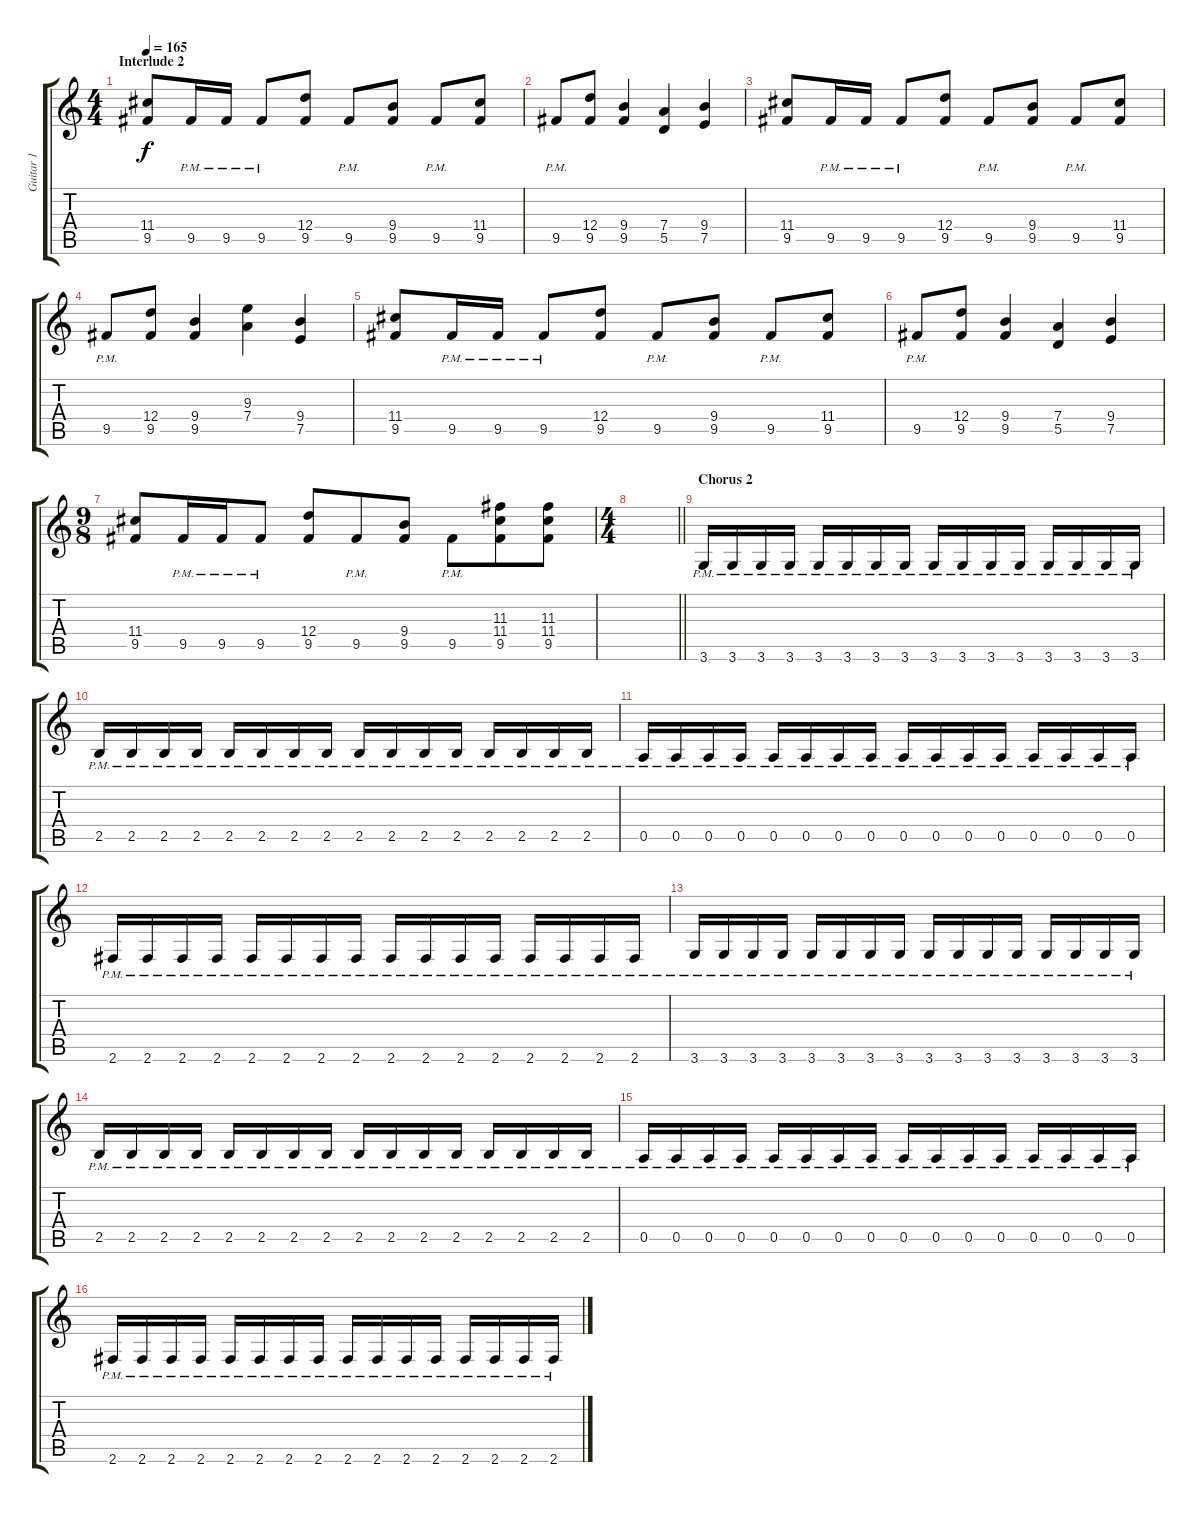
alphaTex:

\track ("Guitar 1" "Guitar 1") {instrument distortionguitar}
\staff {score tabs}
\tuning (E4 B3 G3 D3 A2 E2) {hide}
\ts (4 4)
\section ("" "Interlude 2")
\tempo 165
\clef g2
\ks c
(11.4 9.5).8{dy f} 9.5{pm}.16 9.5{pm}.16 9.5{pm}.8 (12.4 9.5).8 9.5{pm}.8 (9.4 9.5).8 9.5{pm}.8 (11.4 9.5).8 |
9.5{pm}.8 (12.4 9.5).8 (9.4 9.5).4 (7.4 5.5).4 (9.4 7.5).4 |
(11.4 9.5).8 9.5{pm}.16 9.5{pm}.16 9.5{pm}.8 (12.4 9.5).8 9.5{pm}.8 (9.4 9.5).8 9.5{pm}.8 (11.4 9.5).8 |
9.5{pm}.8 (12.4 9.5).8 (9.4 9.5).4 (9.3 7.4).4 (9.4 7.5).4 |
(11.4 9.5).8 9.5{pm}.16 9.5{pm}.16 9.5{pm}.8 (12.4 9.5).8 9.5{pm}.8 (9.4 9.5).8 9.5{pm}.8 (11.4 9.5).8 |
9.5{pm}.8 (12.4 9.5).8 (9.4 9.5).4 (7.4 5.5).4 (9.4 7.5).4 |
\ts (9 8)
(11.4 9.5).8 9.5{pm}.16 9.5{pm}.16 9.5{pm}.8 (12.4 9.5).8 9.5{pm}.8 (9.4 9.5).8 9.5{pm}.8 (11.3 11.4 9.5).8 (11.3 11.4 9.5).8 |
\ts (4 4)
\barLineRight lightlight
|
\section ("" "Chorus 2")
3.6{pm}.16 3.6{pm}.16 3.6{pm}.16 3.6{pm}.16 3.6{pm}.16 3.6{pm}.16 3.6{pm}.16 3.6{pm}.16 3.6{pm}.16 3.6{pm}.16 3.6{pm}.16 3.6{pm}.16 3.6{pm}.16 3.6{pm}.16 3.6{pm}.16 3.6{pm}.16 |
2.5{pm}.16 2.5{pm}.16 2.5{pm}.16 2.5{pm}.16 2.5{pm}.16 2.5{pm}.16 2.5{pm}.16 2.5{pm}.16 2.5{pm}.16 2.5{pm}.16 2.5{pm}.16 2.5{pm}.16 2.5{pm}.16 2.5{pm}.16 2.5{pm}.16 2.5{pm}.16 |
0.5{pm}.16 0.5{pm}.16 0.5{pm}.16 0.5{pm}.16 0.5{pm}.16 0.5{pm}.16 0.5{pm}.16 0.5{pm}.16 0.5{pm}.16 0.5{pm}.16 0.5{pm}.16 0.5{pm}.16 0.5{pm}.16 0.5{pm}.16 0.5{pm}.16 0.5{pm}.16 |
2.6{pm}.16 2.6{pm}.16 2.6{pm}.16 2.6{pm}.16 2.6{pm}.16 2.6{pm}.16 2.6{pm}.16 2.6{pm}.16 2.6{pm}.16 2.6{pm}.16 2.6{pm}.16 2.6{pm}.16 2.6{pm}.16 2.6{pm}.16 2.6{pm}.16 2.6{pm}.16 |
3.6{pm}.16 3.6{pm}.16 3.6{pm}.16 3.6{pm}.16 3.6{pm}.16 3.6{pm}.16 3.6{pm}.16 3.6{pm}.16 3.6{pm}.16 3.6{pm}.16 3.6{pm}.16 3.6{pm}.16 3.6{pm}.16 3.6{pm}.16 3.6{pm}.16 3.6{pm}.16 |
2.5{pm}.16 2.5{pm}.16 2.5{pm}.16 2.5{pm}.16 2.5{pm}.16 2.5{pm}.16 2.5{pm}.16 2.5{pm}.16 2.5{pm}.16 2.5{pm}.16 2.5{pm}.16 2.5{pm}.16 2.5{pm}.16 2.5{pm}.16 2.5{pm}.16 2.5{pm}.16 |
0.5{pm}.16 0.5{pm}.16 0.5{pm}.16 0.5{pm}.16 0.5{pm}.16 0.5{pm}.16 0.5{pm}.16 0.5{pm}.16 0.5{pm}.16 0.5{pm}.16 0.5{pm}.16 0.5{pm}.16 0.5{pm}.16 0.5{pm}.16 0.5{pm}.16 0.5{pm}.16 |
2.6{pm}.16 2.6{pm}.16 2.6{pm}.16 2.6{pm}.16 2.6{pm}.16 2.6{pm}.16 2.6{pm}.16 2.6{pm}.16 2.6{pm}.16 2.6{pm}.16 2.6{pm}.16 2.6{pm}.16 2.6{pm}.16 2.6{pm}.16 2.6{pm}.16 2.6{pm}.16
